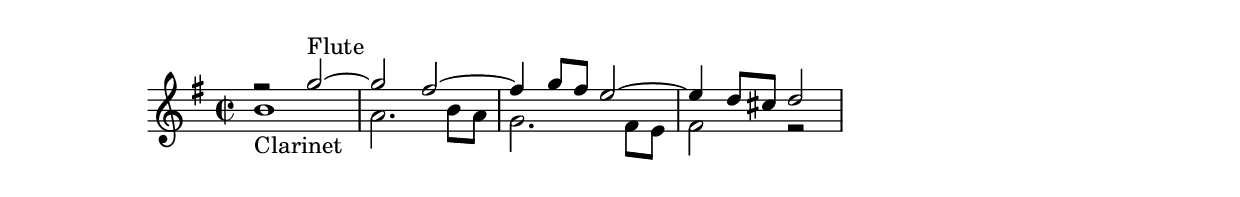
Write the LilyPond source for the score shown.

%% DO NOT EDIT this file manually; it is automatically
%% generated from LSR http://lsr.dsi.unimi.it
%% Make any changes in LSR itself, or in Documentation/snippets/new/ ,
%% and then run scripts/auxiliar/makelsr.py
%%
%% This file is in the public domain.
\version "2.15.40"

\header {
  lsrtags = "contexts-and-engravers, midi, real-music"

  texidoc = "
When outputting MIDI, the default behavior is for each staff to
represent one MIDI channel, with all the voices on a staff amalgamated.
This minimizes the risk of running out of MIDI channels, since there
are only 16 available per MIDI port, and most devices support only one
port.

However, by moving the @code{Staff_performer} to the @code{Voice}
context, each voice on a staff can have its own MIDI channel, as is
demonstrated by the following example: despite being on the same staff,
two MIDI channels are created, each with a different
@code{midiInstrument}.

"
  doctitle = "Changing MIDI output to one channel per voice"
} % begin verbatim


\score {
  \new Staff <<
    \new Voice \relative c''' {
      \set midiInstrument = #"flute"
      \voiceOne
      \key g \major
      \time 2/2
      r2 g-"Flute" ~
      g fis ~
      fis4 g8 fis e2 ~
      e4 d8 cis d2
    }
    \new Voice \relative c'' {
      \set midiInstrument = #"clarinet"
      \voiceTwo
      b1-"Clarinet"
      a2. b8 a
      g2. fis8 e
      fis2 r
    }
  >>
  \layout { }
  \midi {
    \context {
      \Staff
      \remove "Staff_performer"
    }
    \context {
      \Voice
      \consists "Staff_performer"
    }
    \tempo 2 = 72
  }
}
